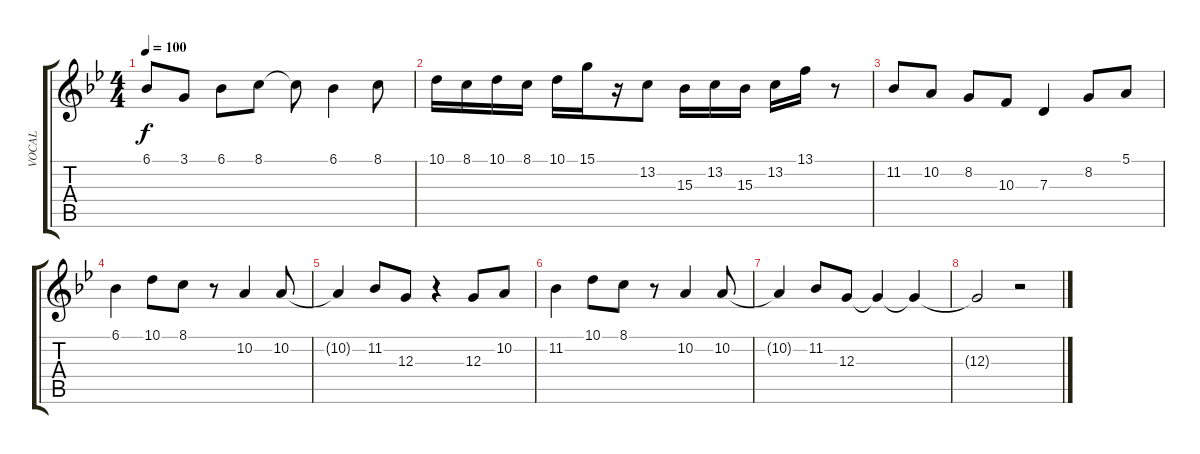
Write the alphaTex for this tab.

\track ("VOCAL" "VOCAL") {instrument electricpiano1}
\staff {score tabs}
\tuning (E4 B3 G3 D3 A2 E2) {hide}
\ts (4 4)
\tempo 100
\clef g2
\ks bb
6.1.8{dy f} 3.1.8 6.1.8 8.1.8 8.1{t}.8 6.1.4 8.1.8 |
10.1.16 8.1.16 10.1.16 8.1.16 10.1.16 15.1.16 r.16 13.2.8 15.3.16 13.2.16 15.3.16 13.2.16 13.1.16 r.8 |
11.2.8 10.2.8 8.2.8 10.3.8 7.3.4 8.2.8 5.1.8 |
6.1.4 10.1.8 8.1.8 r.8 10.2.4 10.2.8 |
10.2{t}.4 11.2.8 12.3.8 r.4 12.3.8 10.2.8 |
11.2.4 10.1.8 8.1.8 r.8 10.2.4 10.2.8 |
10.2{t}.4 11.2.8 12.3.8 12.3{t}.4 12.3{t}.4 |
12.3{t}.2 r.2
